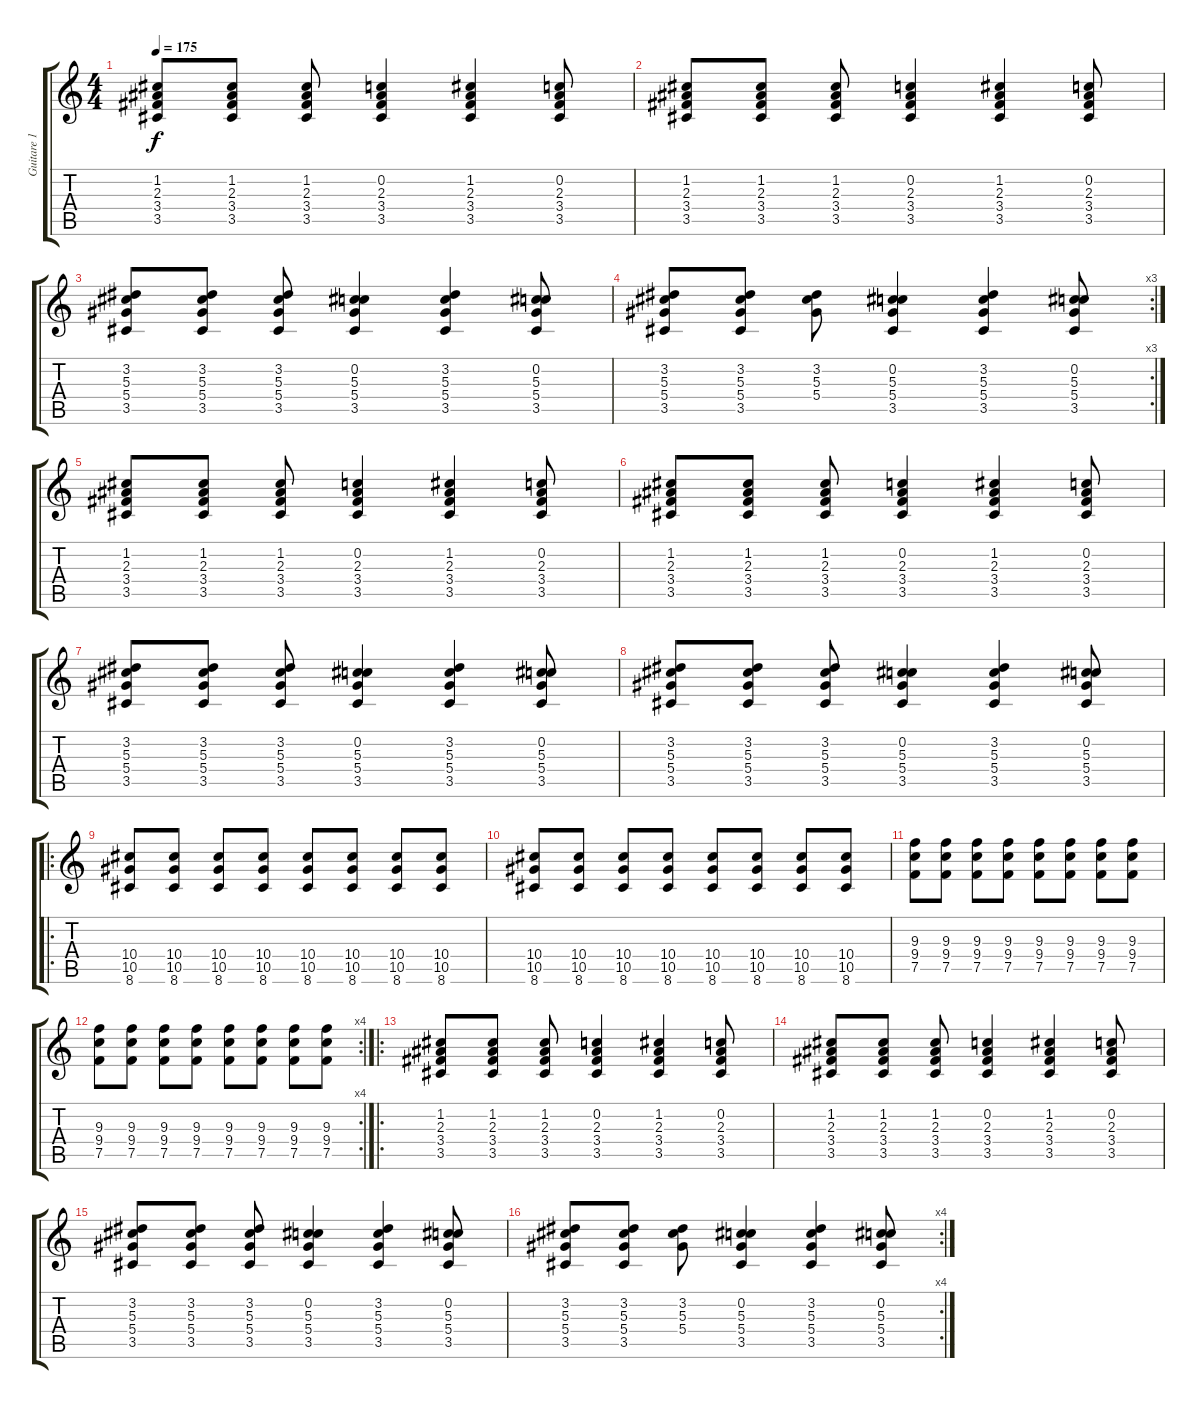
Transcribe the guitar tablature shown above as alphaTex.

\track ("Guitare 1 (FA#D#G#CC)" "Guitare 1 ") {instrument overdrivenguitar}
\staff {score tabs}
\tuning (C4 C4 Ab3 Eb3 Bb2 F2) {hide}
\ts (4 4)
\tempo 175
\clef g2
\ks c
(1.2 2.3 3.4 3.5).8{dy f instrument overdrivenguitar} (1.2 2.3 3.4 3.5).8 (1.2 2.3 3.4 3.5).8 (0.2 2.3 3.4 3.5).4 (1.2 2.3 3.4 3.5).4 (0.2 2.3 3.4 3.5).8 |
(1.2 2.3 3.4 3.5).8 (1.2 2.3 3.4 3.5).8 (1.2 2.3 3.4 3.5).8 (0.2 2.3 3.4 3.5).4 (1.2 2.3 3.4 3.5).4 (0.2 2.3 3.4 3.5).8 |
(3.2 5.3 5.4 3.5).8 (3.2 5.3 5.4 3.5).8 (3.2 5.3 5.4 3.5).8 (0.2 5.3 5.4 3.5).4 (3.2 5.3 5.4 3.5).4 (0.2 5.3 5.4 3.5).8 |
\rc 3
(3.2 5.3 5.4 3.5).8 (3.2 5.3 5.4 3.5).8 (3.2 5.3 5.4).8 (0.2 5.3 5.4 3.5).4 (3.2 5.3 5.4 3.5).4 (0.2 5.3 5.4 3.5).8 |
(1.2 2.3 3.4 3.5).8 (1.2 2.3 3.4 3.5).8 (1.2 2.3 3.4 3.5).8 (0.2 2.3 3.4 3.5).4 (1.2 2.3 3.4 3.5).4 (0.2 2.3 3.4 3.5).8 |
(1.2 2.3 3.4 3.5).8 (1.2 2.3 3.4 3.5).8 (1.2 2.3 3.4 3.5).8 (0.2 2.3 3.4 3.5).4 (1.2 2.3 3.4 3.5).4 (0.2 2.3 3.4 3.5).8 |
(3.2 5.3 5.4 3.5).8 (3.2 5.3 5.4 3.5).8 (3.2 5.3 5.4 3.5).8 (0.2 5.3 5.4 3.5).4 (3.2 5.3 5.4 3.5).4 (0.2 5.3 5.4 3.5).8 |
(3.2 5.3 5.4 3.5).8 (3.2 5.3 5.4 3.5).8 (3.2 5.3 5.4 3.5).8 (0.2 5.3 5.4 3.5).4 (3.2 5.3 5.4 3.5).4 (0.2 5.3 5.4 3.5).8 |
\ro
(10.4 10.5 8.6).8 (10.4 10.5 8.6).8 (10.4 10.5 8.6).8 (10.4 10.5 8.6).8 (10.4 10.5 8.6).8 (10.4 10.5 8.6).8 (10.4 10.5 8.6).8 (10.4 10.5 8.6).8 |
(10.4 10.5 8.6).8 (10.4 10.5 8.6).8 (10.4 10.5 8.6).8 (10.4 10.5 8.6).8 (10.4 10.5 8.6).8 (10.4 10.5 8.6).8 (10.4 10.5 8.6).8 (10.4 10.5 8.6).8 |
(9.3 9.4 7.5).8 (9.3 9.4 7.5).8 (9.3 9.4 7.5).8 (9.3 9.4 7.5).8 (9.3 9.4 7.5).8 (9.3 9.4 7.5).8 (9.3 9.4 7.5).8 (9.3 9.4 7.5).8 |
\rc 4
(9.3 9.4 7.5).8 (9.3 9.4 7.5).8 (9.3 9.4 7.5).8 (9.3 9.4 7.5).8 (9.3 9.4 7.5).8 (9.3 9.4 7.5).8 (9.3 9.4 7.5).8 (9.3 9.4 7.5).8 |
\ro
(1.2 2.3 3.4 3.5).8 (1.2 2.3 3.4 3.5).8 (1.2 2.3 3.4 3.5).8 (0.2 2.3 3.4 3.5).4 (1.2 2.3 3.4 3.5).4 (0.2 2.3 3.4 3.5).8 |
(1.2 2.3 3.4 3.5).8 (1.2 2.3 3.4 3.5).8 (1.2 2.3 3.4 3.5).8 (0.2 2.3 3.4 3.5).4 (1.2 2.3 3.4 3.5).4 (0.2 2.3 3.4 3.5).8 |
(3.2 5.3 5.4 3.5).8 (3.2 5.3 5.4 3.5).8 (3.2 5.3 5.4 3.5).8 (0.2 5.3 5.4 3.5).4 (3.2 5.3 5.4 3.5).4 (0.2 5.3 5.4 3.5).8 |
\rc 4
(3.2 5.3 5.4 3.5).8 (3.2 5.3 5.4 3.5).8 (3.2 5.3 5.4).8 (0.2 5.3 5.4 3.5).4 (3.2 5.3 5.4 3.5).4 (0.2 5.3 5.4 3.5).8
